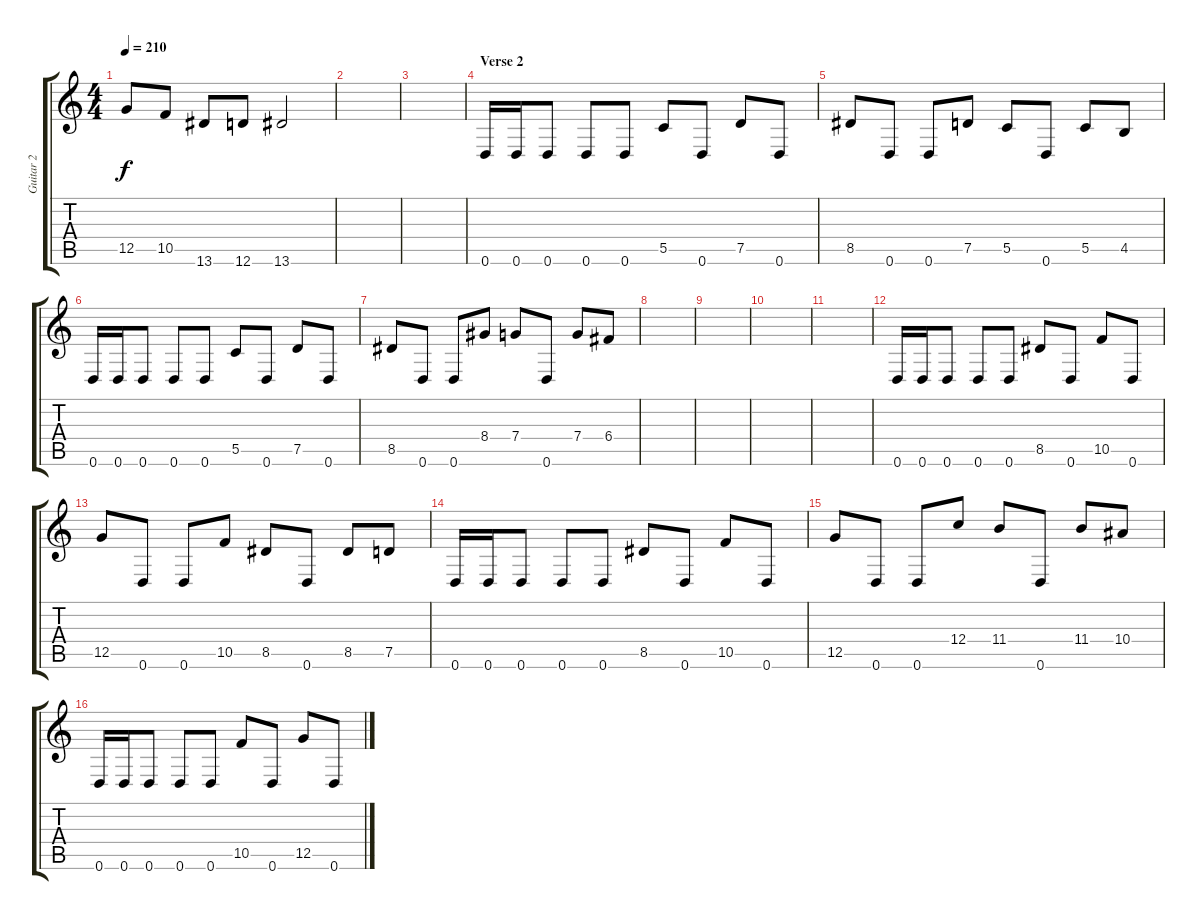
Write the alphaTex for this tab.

\track ("Guitar 2" "Guitar 2") {instrument overdrivenguitar}
\staff {score tabs}
\tuning (D4 A3 F3 C3 G2 D2) {hide}
\ts (4 4)
\tempo 210
\clef g2
\ks c
12.5.8{dy f} 10.5.8 13.6.8 12.6.8 13.6.2 |
|
|
\section ("" "Verse 2")
0.6.16 0.6.16 0.6.8 0.6.8 0.6.8 5.5.8 0.6.8 7.5.8 0.6.8 |
8.5.8 0.6.8 0.6.8 7.5.8 5.5.8 0.6.8 5.5.8 4.5.8 |
0.6.16 0.6.16 0.6.8 0.6.8 0.6.8 5.5.8 0.6.8 7.5.8 0.6.8 |
8.5.8 0.6.8 0.6.8 8.4.8 7.4.8 0.6.8 7.4.8 6.4.8 |
|
|
|
|
0.6.16 0.6.16 0.6.8 0.6.8 0.6.8 8.5.8 0.6.8 10.5.8 0.6.8 |
12.5.8 0.6.8 0.6.8 10.5.8 8.5.8 0.6.8 8.5.8 7.5.8 |
0.6.16 0.6.16 0.6.8 0.6.8 0.6.8 8.5.8 0.6.8 10.5.8 0.6.8 |
12.5.8 0.6.8 0.6.8 12.4.8 11.4.8 0.6.8 11.4.8 10.4.8 |
0.6.16 0.6.16 0.6.8 0.6.8 0.6.8 10.5.8 0.6.8 12.5.8 0.6.8
